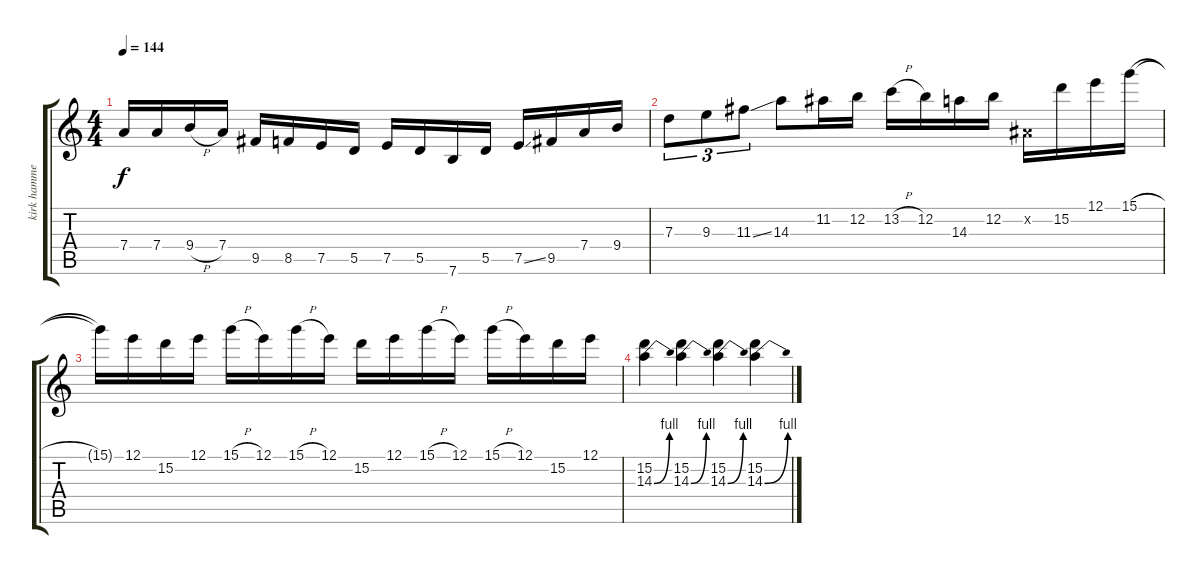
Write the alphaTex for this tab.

\track ("kirk hammett" "kirk hamme") {instrument overdrivenguitar}
\staff {score tabs}
\tuning (E4 B3 G3 D3 A2 E2) {hide}
\ts (4 4)
\tempo 144
\clef g2
\ks c
7.4.16{dy f} 7.4.16 9.4{h}.16 7.4.16 9.5.16 8.5.16 7.5.16 5.5.16 7.5.16 5.5.16 7.6.16 5.5.16 7.5{ss}.16 9.5.16 7.4.16 9.4.16 |
7.3.8{tu (3 2)} 9.3.8{tu (3 2)} 11.3{ss}.8{tu (3 2)} 14.3.8 11.2.16 12.2.16 13.2{h}.16 12.2.16 14.3.16 12.2.16 -1.2{x}.16 15.2.16 12.1.16 15.1{h}.16 |
15.1{t}.16 12.1.16 15.2.16 12.1.16 15.1{h}.16 12.1.16 15.1{h}.16 12.1.16 15.2.16 12.1.16 15.1{h}.16 12.1.16 15.1{h}.16 12.1.16 15.2.16 12.1.16 |
(15.2 14.3{be (bend 0 0 60 4)}).4 (15.2 14.3{be (bend 0 0 60 4)}).4 (15.2 14.3{be (bend 0 0 60 4)}).4 (15.2 14.3{be (bend 0 0 60 4)}).4
